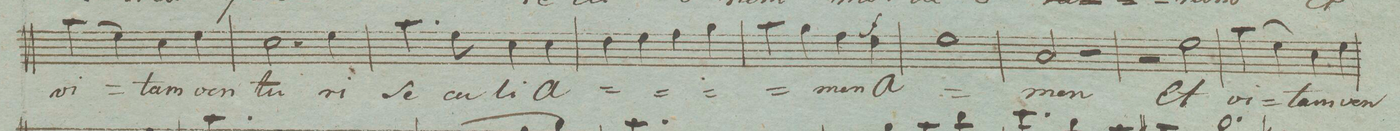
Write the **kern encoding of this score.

**kern	**text	**dynam
*I"Basso. Tutti i Solo	*	*
*clefF4	*	*
*k[]	*	*
*met(c|)	*	*
*M2/2	*	*
(4c\	vi-	.
4G\)	.	.
4E\	-tam	.
4G\	ven-	.
=214	=214	=214
2.E\	-tu-	.
4G\	-ri	.
=215	=215	=215
4.c\	sae-	.
8G\	-cu-	.
4E\	-li	.
4E\	A-	.
=216	=216	=216
4F\	.	.
4G\	.	.
4A\	.	.
4B\	.	.
=217	=217	=217
4c\	.	.
4B\	.	.
4A\	-men	.
4F\	A-	f
=218	=218	=218
1G\	.	.
=219	=219	=219
2C/	-men	.
2r	.	.
=220	=220	=220
2r	.	.
2G\	Et	.
=221	=221	=221
(4c\	vi-	.
4G\)	.	.
4E\	-tam	.
4G\	ven-	.
=222	=222	=222
*-	*-	*-
